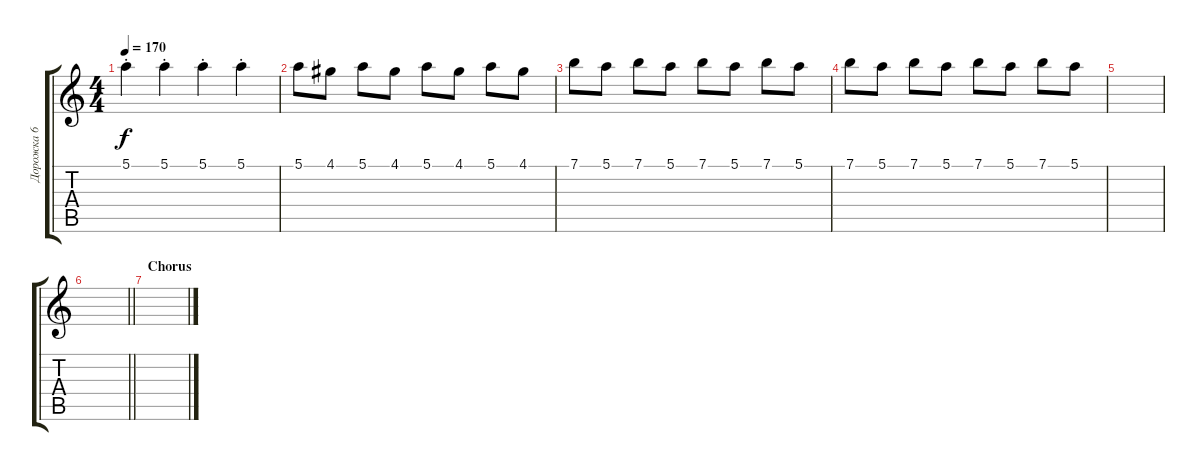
\track ("Дорожка 6" "Дорожка 6") {instrument distortionguitar}
\staff {score tabs}
\tuning (E4 B3 G3 D3 A2 E2) {hide}
\ts (4 4)
\tempo 170
\clef g2
\ks c
5.1{st}.4{dy f} 5.1{st}.4 5.1{st}.4 5.1{st}.4 |
5.1.8 4.1.8 5.1.8 4.1.8 5.1.8 4.1.8 5.1.8 4.1.8 |
7.1.8 5.1.8 7.1.8 5.1.8 7.1.8 5.1.8 7.1.8 5.1.8 |
7.1.8 5.1.8 7.1.8 5.1.8 7.1.8 5.1.8 7.1.8 5.1.8 |
|
\barLineRight lightlight
|
\section ("" "Chorus")
